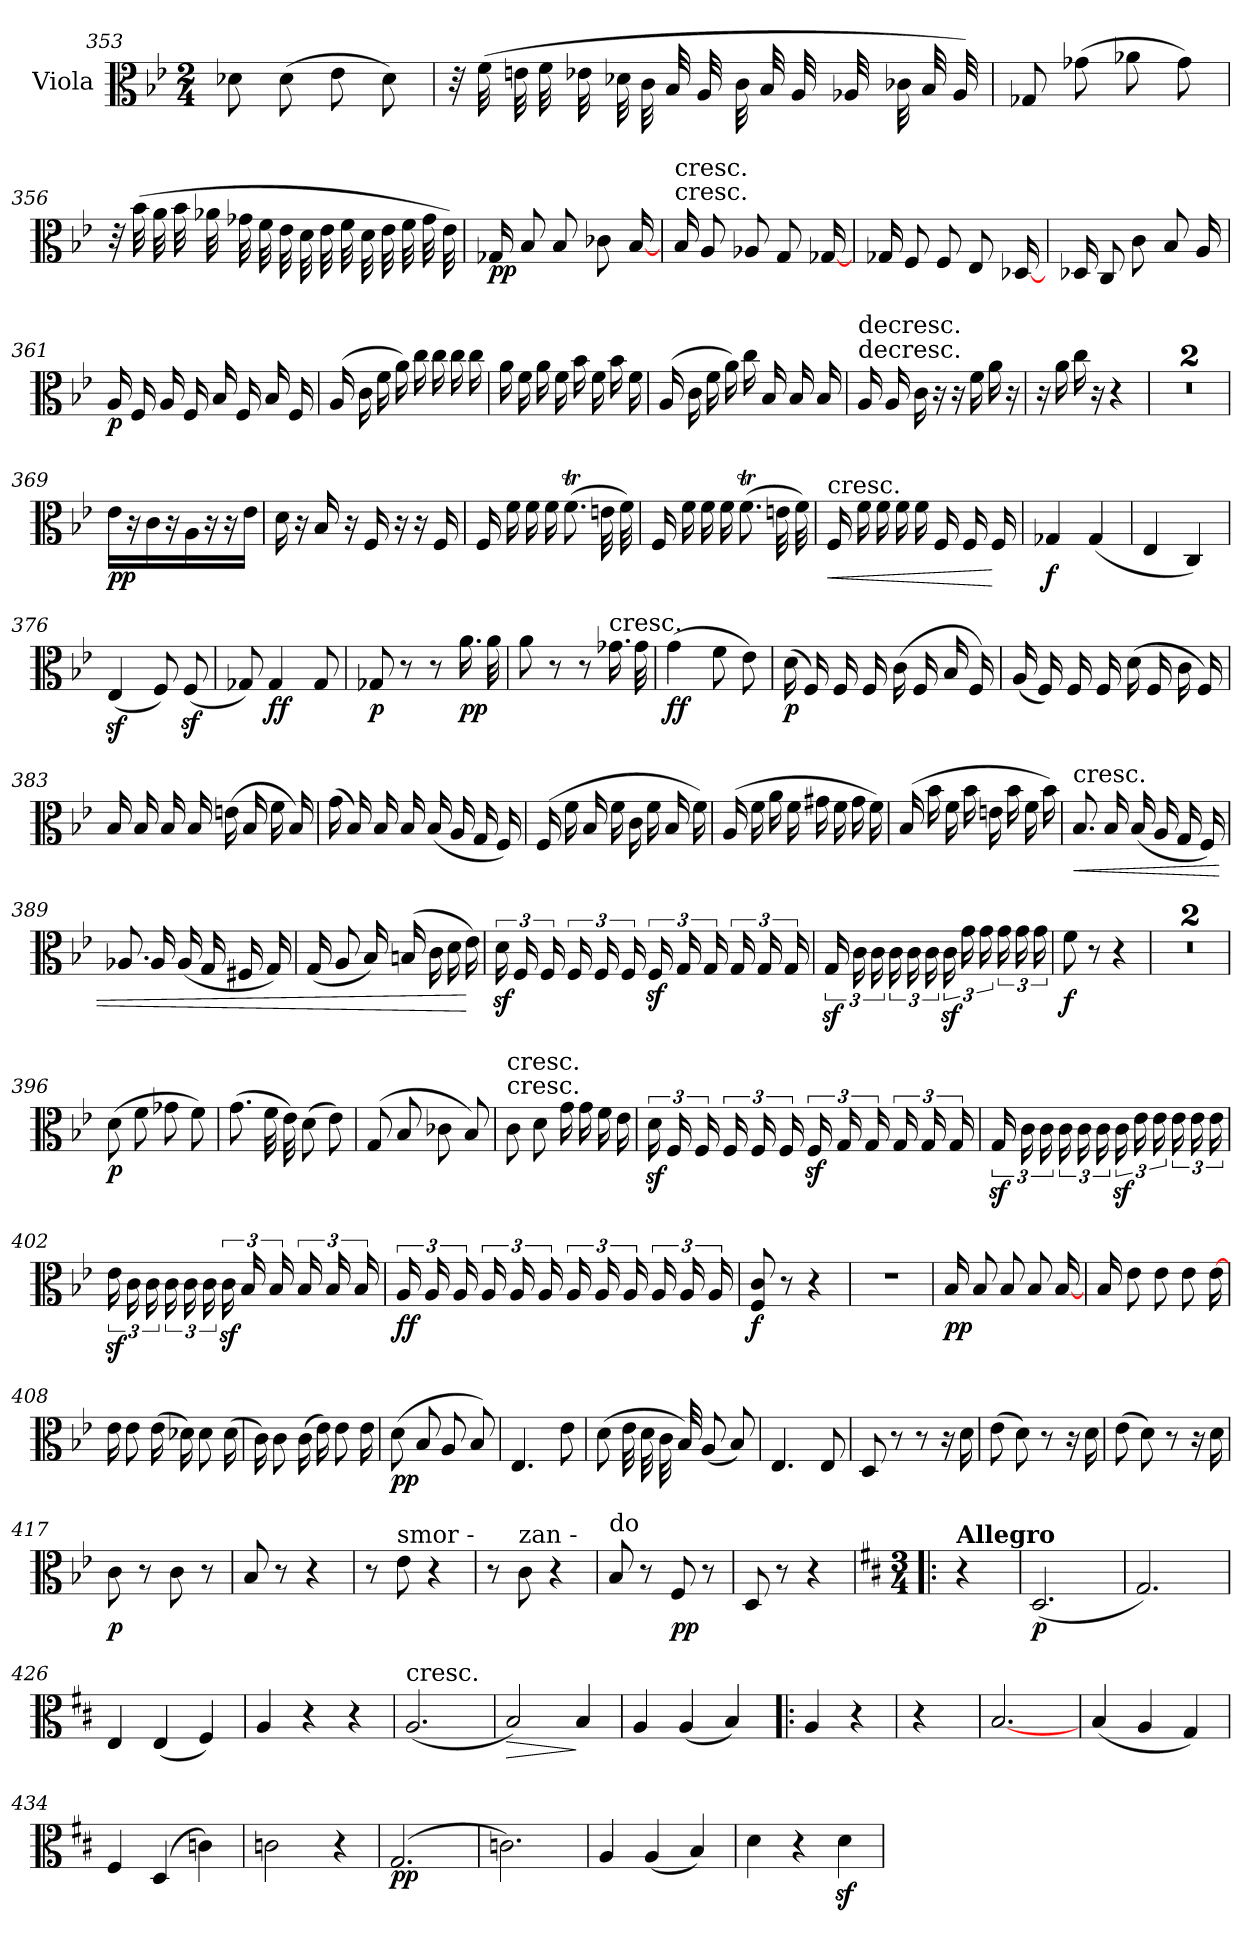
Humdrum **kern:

**kern	**dynam
*part1	*part1
*staff1	*staff1
*I"Viola	*
*I'Vla	*
*clefC3	*
*k[b-e-]	*
*B-:	*
*M2/4	*
=353	=353
8d-X	.
(8d-	.
8e-	.
8d-)	.
=354	=354
32r	.
(32f	.
32en	.
32f	.
32e-X	.
32d-X	.
32c	.
32B-	.
32A	.
32c	.
32B-	.
32A	.
32A-X	.
32c-X	.
32B-	.
32A-)	.
=355	=355
8G-X	.
(8g-X	.
8a-X	.
8g-)	.
=356	=356
32r	.
(32b-	.
32a	.
32b-	.
32a-X	.
32g-X	.
32f	.
32e-	.
32d	.
32e-	.
32f	.
32d	.
32e-	.
32f	.
32g-	.
32e-)	.
=357	=357
16G-X	pp
8B-	.
8B-	.
8c-X	.
[16B-	.
=358	=358
!LO:TX:t=cresc.	!
!LO:TX:a:t=cresc.	!
16B-	.
8A	.
8A-X	.
8G	.
[16G-X	.
=359	=359
16G-X	.
8F	.
8F	.
8E-	.
[16D-X	.
=360	=360
16D-X	.
8C	.
8c	.
8B-	.
16A	.
=361	=361
16A	p
16F	.
16A	.
16F	.
16B-	.
16F	.
16B-	.
16F	.
=362	=362
(16A	.
16c	.
16f	.
16a)	.
16cc	.
16cc	.
16cc	.
16cc	.
=363	=363
16a	.
16f	.
16a	.
16f	.
16b-	.
16f	.
16b-	.
16f	.
=364	=364
(16A	.
16c	.
16f	.
16a)	.
16cc	.
16B-	.
16B-	.
16B-	.
=365	=365
!LO:TX:a:t=decresc.	!
!LO:TX:a:t=decresc.	!
16A	.
16A	.
16c	.
16r	.
16r	.
16f	.
16a	.
16r	.
=366	=366
16r	.
16a	.
16cc	.
16r	.
4r	.
=367	=367
2r	.
=368	=368
2r	.
=369	=369
16e-LL	pp
16r	.
16c	.
16r	.
16A	.
16r	.
16r	.
16e-JJ	.
=370	=370
16d	.
16r	.
16B-	.
16r	.
16F	.
16r	.
16r	.
16F	.
=371	=371
16F	.
16f	.
16f	.
16f	.
(8.fT	.
32en	.
32f)	.
=372	=372
16F	.
16f	.
16f	.
16f	.
(8.fT	.
32en	.
32f)	.
=373	=373
!LO:TX:a:t=cresc.	!
!	!LO:HP:b
16F	<
16f	.
16f	.
16f	.
16f	.
16F	.
16F	.
16F	[
=374	=374
4G-X	f
(4G-	.
=375	=375
4E-	.
4C)	.
=376	=376
(4E-z	.
8F)	.
(8Fz	.
=377	=377
8G-X)	.
4G-	ff
8G-	.
=378	=378
8G-X	p
8r	.
8r	.
16.a	pp
32a	.
=379	=379
8a	.
8r	.
8r	.
!LO:TX:a:t=cresc.	!
16.g-X	.
32g-	.
=380	=380
(4g	ff
8f	.
8e-)	.
=381	=381
(16d	p
16F)	.
16F	.
16F	.
(16c	.
16F	.
16B-	.
16F)	.
=382	=382
(16A	.
16F)	.
16F	.
16F	.
(16d	.
16F	.
16c	.
16F)	.
=383	=383
16B-	.
16B-	.
16B-	.
16B-	.
(16en	.
16B-	.
16f	.
16B-)	.
=384	=384
(16g	.
16B-)	.
16B-	.
16B-	.
(16B-	.
16A	.
16G	.
16F)	.
=385	=385
(16F	.
16f	.
16B-	.
16f	.
16c	.
16f	.
16B-	.
16f)	.
=386	=386
(16A	.
16f	.
16a	.
16f	.
16g#X	.
16f	.
16g#	.
16f)	.
=387	=387
(16B-	.
16b-	.
16f	.
16b-	.
16en	.
16b-	.
16f	.
16b-)	.
=388	=388
!LO:TX:a:t=cresc.	!
!	!LO:HP:b
8.B-	<
16B-	.
(16B-	.
16A	.
16G	.
16F)	.
=389	=389
8.A-X	.
16A-	.
(16A-	.
16G	.
16F#X	.
16G)	.
=390	=390
(16G	.
8A	.
16B-)	.
(16Bn	.
16c	.
16d	.
16e-)	[
=391	=391
24dz	.
24F	.
24F	.
24F	.
24F	.
24F	.
24Fz	.
24G	.
24G	.
24G	.
24G	.
24G	.
=392	=392
24Gz	.
24c	.
24c	.
24c	.
24c	.
24c	.
24cz	.
24g	.
24g	.
24g	.
24g	.
24g	.
=393	=393
8f	f
8r	.
4r	.
=394	=394
2r	.
=395	=395
2r	.
=396	=396
(8d	p
8f	.
8g-X	.
8f)	.
=397	=397
(8.g	.
32f	.
32e-)	.
(8d	.
8e-)	.
=398	=398
(8G	.
8B-	.
8c-X	.
8B-)	.
=399	=399
!LO:TX:t=cresc.	!
!LO:TX:a:t=cresc.	!
8c	.
8d	.
16g	.
16g	.
16f	.
16e-	.
=400	=400
24dz	.
24F	.
24F	.
24F	.
24F	.
24F	.
24Fz	.
24G	.
24G	.
24G	.
24G	.
24G	.
=401	=401
24Gz	.
24c	.
24c	.
24c	.
24c	.
24c	.
24cz	.
24e-	.
24e-	.
24e-	.
24e-	.
24e-	.
=402	=402
24e-z	.
24c	.
24c	.
24c	.
24c	.
24c	.
24cz	.
24B-	.
24B-	.
24B-	.
24B-	.
24B-	.
=403	=403
24A	ff
24A	.
24A	.
24A	.
24A	.
24A	.
24A	.
24A	.
24A	.
24A	.
24A	.
24A	.
=404	=404
8F 8c	f
8r	.
4r	.
=405	=405
2r	.
=406	=406
16B-	pp
8B-	.
8B-	.
8B-	.
[16B-	.
=407	=407
16B-	.
8e-	.
8e-	.
8e-	.
[16e-	.
=408	=408
16e-	.
8e-	.
(16e-	.
16d-X)	.
8d-	.
(16d-	.
=409	=409
16c)	.
8c	.
(16c	.
16e-)	.
8e-	.
16e-	.
=410	=410
(8d	pp
8B-	.
8A	.
8B-)	.
=411	=411
4.E-	.
8e-	.
=412	=412
(8d	.
32e-	.
32d	.
32c	.
32B-)	.
(8A	.
8B-)	.
=413	=413
4.E-	.
8E-	.
=414	=414
8D	.
8r	.
8r	.
16r	.
16d	.
=415	=415
(8e-	.
8d)	.
8r	.
16r	.
16d	.
=416	=416
(8e-	.
8d)	.
8r	.
16r	.
16d	.
=417	=417
8c	p
8r	.
8c	.
8r	.
=418	=418
8B-	.
8r	.
4r	.
=419	=419
8r	.
!LO:TX:a:t=smor -	!
8e-	.
4r	.
=420	=420
8r	.
!LO:TX:a:t=zan  -	!
8c	.
4r	.
=421	=421
!LO:TX:a:t=do	!
8B-	.
8r	.
8F	pp
8r	.
=422	=422
8D	.
8r	.
4r	.
=423!|:	=423!|:
*k[f#c#]	*
*D:	*
*M3/4	*
!LO:TX:a:B:t=Allegro	!
4r	.
=424	=424
(2.D	p
=425	=425
2.G)	.
=426	=426
4E	.
(4E	.
4F#)	.
=427	=427
4A	.
4r	.
4r	.
=428	=428
!LO:TX:t=cresc.	!
(2.A	.
=429	=429
!	!LO:HP:b
2B)	>
4B	]
=430	=430
4A	.
(4A	.
4B)	.
=431!|:	=431!|:
4A	.
4r	.
=	=
4r	.
=432	=432
[2.B	.
=433	=433
(4B	.
4A	.
4G)	.
=434	=434
4F#	.
(4D	.
4cn)	.
=435	=435
2cn	.
4r	.
=436	=436
(2.G	pp
=437	=437
2.cn)	.
=438	=438
4A	.
(4A	.
4B)	.
=439	=439
4d	.
4r	.
4dz	.
=	=
*-	*-
